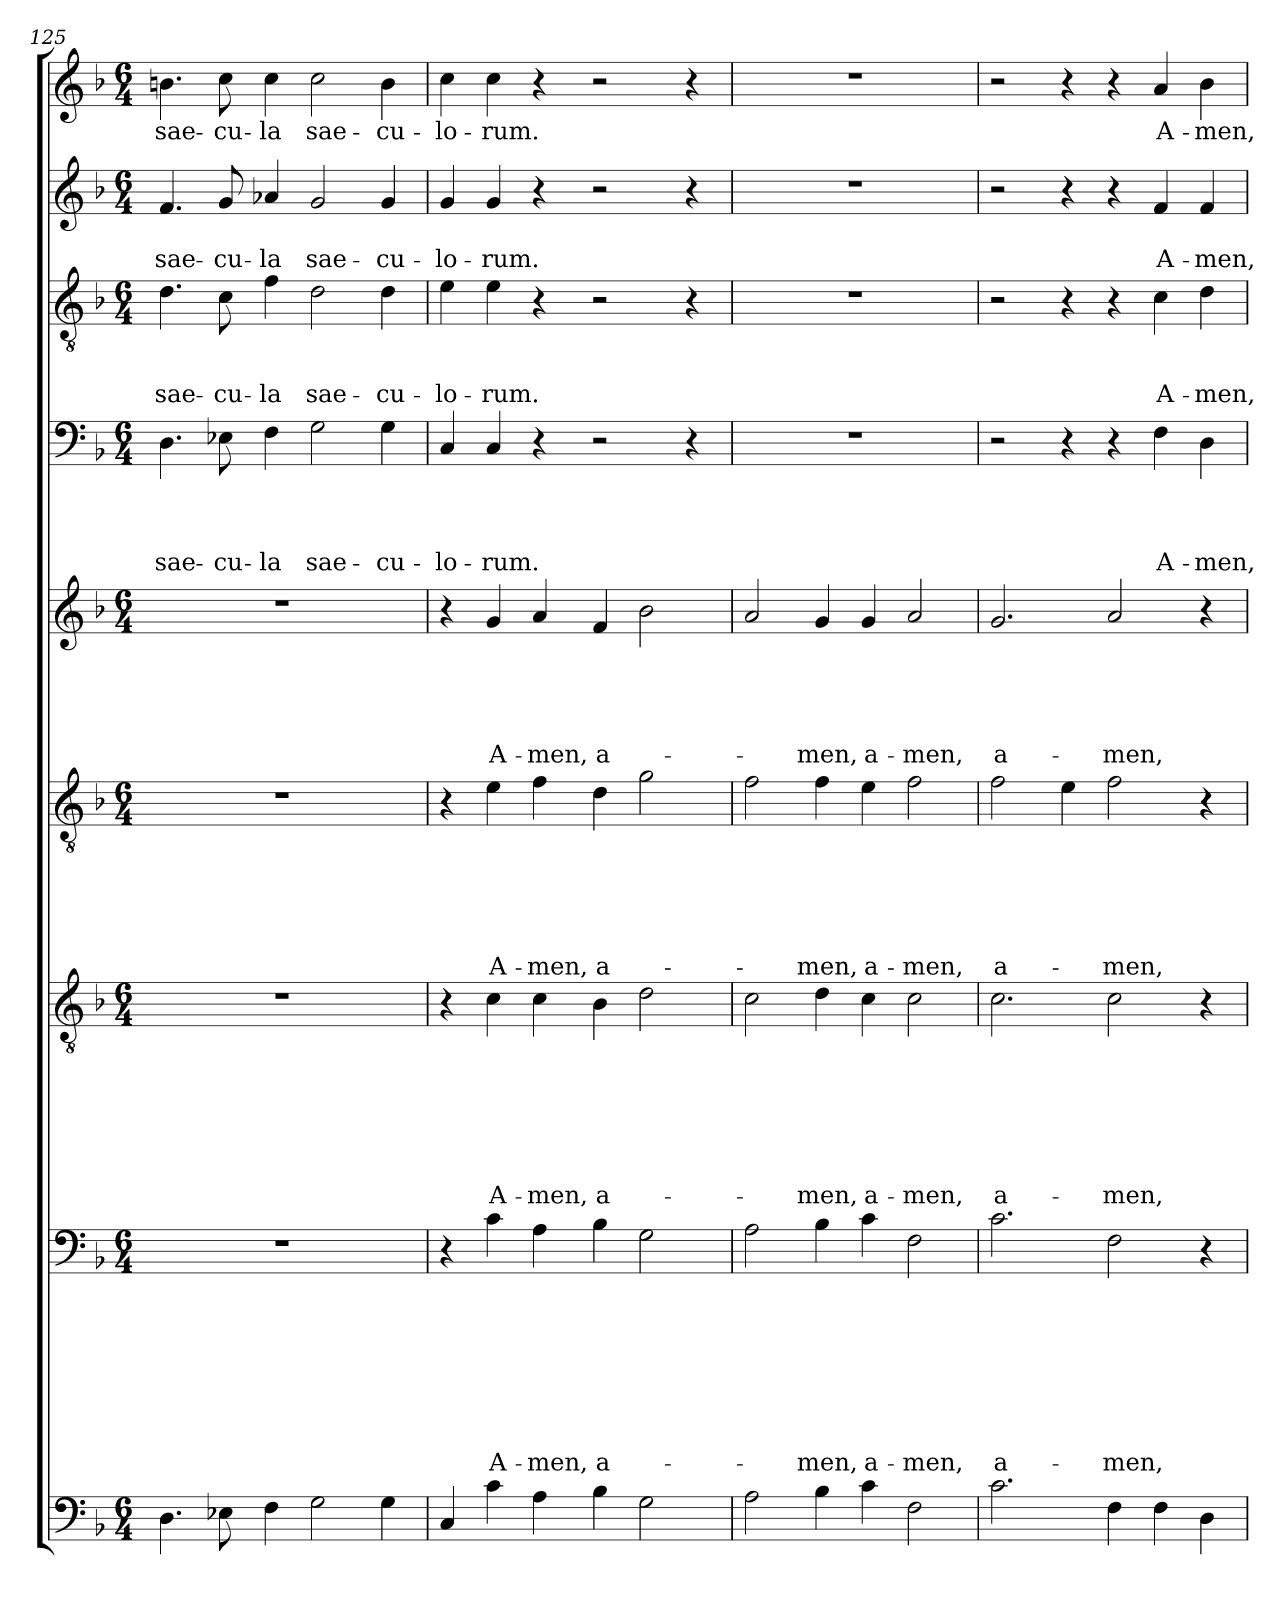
**kern	**kern	**text	**text	**text	**text	**text	**text	**text	**text	**kern	**text	**text	**text	**text	**text	**text	**text	**kern	**text	**text	**text	**text	**text	**text	**kern	**text	**text	**text	**text	**text	**kern	**text	**text	**text	**text	**kern	**text	**text	**text	**kern	**text	**text	**kern	**text
*part9	*part8	*part8	*part8	*part8	*part8	*part8	*part8	*part8	*part8	*part7	*part7	*part7	*part7	*part7	*part7	*part7	*part7	*part6	*part6	*part6	*part6	*part6	*part6	*part6	*part5	*part5	*part5	*part5	*part5	*part5	*part4	*part4	*part4	*part4	*part4	*part3	*part3	*part3	*part3	*part2	*part2	*part2	*part1	*part1
*staff9	*staff8	*staff8	*staff8	*staff8	*staff8	*staff8	*staff8	*staff8	*staff8	*staff7	*staff7	*staff7	*staff7	*staff7	*staff7	*staff7	*staff7	*staff6	*staff6	*staff6	*staff6	*staff6	*staff6	*staff6	*staff5	*staff5	*staff5	*staff5	*staff5	*staff5	*staff4	*staff4	*staff4	*staff4	*staff4	*staff3	*staff3	*staff3	*staff3	*staff2	*staff2	*staff2	*staff1	*staff1
!!LO:LB:g=z
*clefF4	*clefF4	*	*	*	*	*	*	*	*	*clefGv2	*	*	*	*	*	*	*	*clefGv2	*	*	*	*	*	*	*clefG2	*	*	*	*	*	*clefF4	*	*	*	*	*clefGv2	*	*	*	*clefG2	*	*	*clefG2	*
*k[b-]	*k[b-]	*	*	*	*	*	*	*	*	*k[b-]	*	*	*	*	*	*	*	*k[b-]	*	*	*	*	*	*	*k[b-]	*	*	*	*	*	*k[b-]	*	*	*	*	*k[b-]	*	*	*	*k[b-]	*	*	*k[b-]	*
*F:	*F:	*	*	*	*	*	*	*	*	*F:	*	*	*	*	*	*	*	*F:	*	*	*	*	*	*	*F:	*	*	*	*	*	*F:	*	*	*	*	*F:	*	*	*	*F:	*	*	*F:	*
*M6/4	*M6/4	*	*	*	*	*	*	*	*	*M6/4	*	*	*	*	*	*	*	*M6/4	*	*	*	*	*	*	*M6/4	*	*	*	*	*	*M6/4	*	*	*	*	*M6/4	*	*	*	*M6/4	*	*	*M6/4	*
=125	=125	=125	=125	=125	=125	=125	=125	=125	=125	=125	=125	=125	=125	=125	=125	=125	=125	=125	=125	=125	=125	=125	=125	=125	=125	=125	=125	=125	=125	=125	=125	=125	=125	=125	=125	=125	=125	=125	=125	=125	=125	=125	=125	=125
!	!	!	!	!	!	!	!	!	!	!	!	!	!	!	!	!	!	!	!	!	!	!	!	!	!	!	!	!	!	!	!	!	!	!	!LO:LY:b	!	!	!	!LO:LY:b	!	!	!LO:LY:b	!	!LO:LY:b
4.D\	1.r	.	.	.	.	.	.	.	.	1.r	.	.	.	.	.	.	.	1.r	.	.	.	.	.	.	1.r	.	.	.	.	.	4.D\	.	.	.	sae-	4.d\	.	.	sae-	4.f/	.	sae-	4.bn\	sae-
!	!	!	!	!	!	!	!	!	!	!	!	!	!	!	!	!	!	!	!	!	!	!	!	!	!	!	!	!	!	!	!	!	!	!	!LO:LY:b	!	!	!	!LO:LY:b	!	!	!LO:LY:b	!	!LO:LY:b
8E-X\	.	.	.	.	.	.	.	.	.	.	.	.	.	.	.	.	.	.	.	.	.	.	.	.	.	.	.	.	.	.	8E-X\	.	.	.	-cu-	8c\	.	.	-cu-	8g/	.	-cu-	8cc\	-cu-
!	!	!	!	!	!	!	!	!	!	!	!	!	!	!	!	!	!	!	!	!	!	!	!	!	!	!	!	!	!	!	!	!	!	!	!LO:LY:b	!	!	!	!LO:LY:b	!	!	!LO:LY:b	!	!LO:LY:b
4F\	.	.	.	.	.	.	.	.	.	.	.	.	.	.	.	.	.	.	.	.	.	.	.	.	.	.	.	.	.	.	4F\	.	.	.	-la	4f\	.	.	-la	4a-X/	.	-la	4cc\	-la
!	!	!	!	!	!	!	!	!	!	!	!	!	!	!	!	!	!	!	!	!	!	!	!	!	!	!	!	!	!	!	!	!	!	!	!LO:LY:b	!	!	!	!LO:LY:b	!	!	!LO:LY:b	!	!LO:LY:b
2G\	.	.	.	.	.	.	.	.	.	.	.	.	.	.	.	.	.	.	.	.	.	.	.	.	.	.	.	.	.	.	2G\	.	.	.	sae-	2d\	.	.	sae-	2g/	.	sae-	2cc\	sae-
!	!	!	!	!	!	!	!	!	!	!	!	!	!	!	!	!	!	!	!	!	!	!	!	!	!	!	!	!	!	!	!	!	!	!	!LO:LY:b	!	!	!	!LO:LY:b	!	!	!LO:LY:b	!	!LO:LY:b
4G\	.	.	.	.	.	.	.	.	.	.	.	.	.	.	.	.	.	.	.	.	.	.	.	.	.	.	.	.	.	.	4G\	.	.	.	-cu-	4d\	.	.	-cu-	4g/	.	-cu-	4b\	-cu-
=126	=126	=126	=126	=126	=126	=126	=126	=126	=126	=126	=126	=126	=126	=126	=126	=126	=126	=126	=126	=126	=126	=126	=126	=126	=126	=126	=126	=126	=126	=126	=126	=126	=126	=126	=126	=126	=126	=126	=126	=126	=126	=126	=126	=126
!	!	!	!	!	!	!	!	!	!	!	!	!	!	!	!	!	!	!	!	!	!	!	!	!	!	!	!	!	!	!	!	!	!	!	!LO:LY:b	!	!	!	!LO:LY:b	!	!	!LO:LY:b	!	!LO:LY:b
4C/	4r	.	.	.	.	.	.	.	.	4r	.	.	.	.	.	.	.	4r	.	.	.	.	.	.	4r	.	.	.	.	.	4C/	.	.	.	-lo-	4e\	.	.	-lo-	4g/	.	-lo-	4cc\	-lo-
!	!	!	!	!	!	!	!	!	!LO:LY:b	!	!	!	!	!	!	!	!LO:LY:b	!	!	!	!	!	!	!LO:LY:b	!	!	!	!	!	!LO:LY:b	!	!	!	!	!LO:LY:b	!	!	!	!LO:LY:b	!	!	!LO:LY:b	!	!LO:LY:b
4c\	4c\	.	.	.	.	.	.	.	A-	4c\	.	.	.	.	.	.	A-	4e\	.	.	.	.	.	A-	4g/	.	.	.	.	A-	4C/	.	.	.	-rum.	4e\	.	.	-rum.	4g/	.	-rum.	4cc\	-rum.
!	!	!	!	!	!	!	!	!	!LO:LY:b	!	!	!	!	!	!	!	!LO:LY:b	!	!	!	!	!	!	!LO:LY:b	!	!	!	!	!	!LO:LY:b	!	!	!	!	!	!	!	!	!	!	!	!	!	!
4A\	4A\	.	.	.	.	.	.	.	-men,	4c\	.	.	.	.	.	.	-men,	4f\	.	.	.	.	.	-men,	4a/	.	.	.	.	-men,	4r	.	.	.	.	4r	.	.	.	4r	.	.	4r	.
!	!	!	!	!	!	!	!	!	!LO:LY:b	!	!	!	!	!	!	!	!LO:LY:b	!	!	!	!	!	!	!LO:LY:b	!	!	!	!	!	!LO:LY:b	!	!	!	!	!	!	!	!	!	!	!	!	!	!
4B-\	4B-\	.	.	.	.	.	.	.	a-	4B-\	.	.	.	.	.	.	a-	4d\	.	.	.	.	.	a-	4f/	.	.	.	.	a-	2r	.	.	.	.	2r	.	.	.	2r	.	.	2r	.
2G\	2G\	.	.	.	.	.	.	.	.	2d\	.	.	.	.	.	.	.	2g\	.	.	.	.	.	.	2b-\	.	.	.	.	.	.	.	.	.	.	.	.	.	.	.	.	.	.	.
.	.	.	.	.	.	.	.	.	.	.	.	.	.	.	.	.	.	.	.	.	.	.	.	.	.	.	.	.	.	.	4r	.	.	.	.	4r	.	.	.	4r	.	.	4r	.
=127	=127	=127	=127	=127	=127	=127	=127	=127	=127	=127	=127	=127	=127	=127	=127	=127	=127	=127	=127	=127	=127	=127	=127	=127	=127	=127	=127	=127	=127	=127	=127	=127	=127	=127	=127	=127	=127	=127	=127	=127	=127	=127	=127	=127
2A\	2A\	.	.	.	.	.	.	.	.	2c\	.	.	.	.	.	.	.	2f\	.	.	.	.	.	.	2a/	.	.	.	.	.	1.r	.	.	.	.	1.r	.	.	.	1.r	.	.	1.r	.
!	!	!	!	!	!	!	!	!	!LO:LY:b	!	!	!	!	!	!	!	!LO:LY:b	!	!	!	!	!	!	!LO:LY:b	!	!	!	!	!	!LO:LY:b	!	!	!	!	!	!	!	!	!	!	!	!	!	!
4B-\	4B-\	.	.	.	.	.	.	.	-men,	4d\	.	.	.	.	.	.	-men,	4f\	.	.	.	.	.	-men,	4g/	.	.	.	.	-men,	.	.	.	.	.	.	.	.	.	.	.	.	.	.
!	!	!	!	!	!	!	!	!	!LO:LY:b	!	!	!	!	!	!	!	!LO:LY:b	!	!	!	!	!	!	!LO:LY:b	!	!	!	!	!	!LO:LY:b	!	!	!	!	!	!	!	!	!	!	!	!	!	!
4c\	4c\	.	.	.	.	.	.	.	a-	4c\	.	.	.	.	.	.	a-	4e\	.	.	.	.	.	a-	4g/	.	.	.	.	a-	.	.	.	.	.	.	.	.	.	.	.	.	.	.
!	!	!	!	!	!	!	!	!	!LO:LY:b	!	!	!	!	!	!	!	!LO:LY:b	!	!	!	!	!	!	!LO:LY:b	!	!	!	!	!	!LO:LY:b	!	!	!	!	!	!	!	!	!	!	!	!	!	!
2F\	2F\	.	.	.	.	.	.	.	-men,	2c\	.	.	.	.	.	.	-men,	2f\	.	.	.	.	.	-men,	2a/	.	.	.	.	-men,	.	.	.	.	.	.	.	.	.	.	.	.	.	.
=128	=128	=128	=128	=128	=128	=128	=128	=128	=128	=128	=128	=128	=128	=128	=128	=128	=128	=128	=128	=128	=128	=128	=128	=128	=128	=128	=128	=128	=128	=128	=128	=128	=128	=128	=128	=128	=128	=128	=128	=128	=128	=128	=128	=128
!	!	!	!	!	!	!	!	!	!LO:LY:b	!	!	!	!	!	!	!	!LO:LY:b	!	!	!	!	!	!	!LO:LY:b	!	!	!	!	!	!LO:LY:b	!	!	!	!	!	!	!	!	!	!	!	!	!	!
2.c\	2.c\	.	.	.	.	.	.	.	a-	2.c\	.	.	.	.	.	.	a-	2f\	.	.	.	.	.	a-	2.g/	.	.	.	.	a-	2r	.	.	.	.	2r	.	.	.	2r	.	.	2r	.
.	.	.	.	.	.	.	.	.	.	.	.	.	.	.	.	.	.	4e\	.	.	.	.	.	.	.	.	.	.	.	.	4r	.	.	.	.	4r	.	.	.	4r	.	.	4r	.
!	!	!	!	!	!	!	!	!	!LO:LY:b	!	!	!	!	!	!	!	!LO:LY:b	!	!	!	!	!	!	!LO:LY:b	!	!	!	!	!	!LO:LY:b	!	!	!	!	!	!	!	!	!	!	!	!	!	!
4F\	2F\	.	.	.	.	.	.	.	-men,	2c\	.	.	.	.	.	.	-men,	2f\	.	.	.	.	.	-men,	2a/	.	.	.	.	-men,	4r	.	.	.	.	4r	.	.	.	4r	.	.	4r	.
!	!	!	!	!	!	!	!	!	!	!	!	!	!	!	!	!	!	!	!	!	!	!	!	!	!	!	!	!	!	!	!	!	!	!	!LO:LY:b	!	!	!	!LO:LY:b	!	!	!LO:LY:b	!	!LO:LY:b
4F\	.	.	.	.	.	.	.	.	.	.	.	.	.	.	.	.	.	.	.	.	.	.	.	.	.	.	.	.	.	.	4F\	.	.	.	A-	4c\	.	.	A-	4f/	.	A-	4a/	A-
!	!	!	!	!	!	!	!	!	!	!	!	!	!	!	!	!	!	!	!	!	!	!	!	!	!	!	!	!	!	!	!	!	!	!	!LO:LY:b	!	!	!	!LO:LY:b	!	!	!LO:LY:b	!	!LO:LY:b
4D\	4r	.	.	.	.	.	.	.	.	4r	.	.	.	.	.	.	.	4r	.	.	.	.	.	.	4r	.	.	.	.	.	4D\	.	.	.	-men,	4d\	.	.	-men,	4f/	.	-men,	4b-\	-men,
=	=	=	=	=	=	=	=	=	=	=	=	=	=	=	=	=	=	=	=	=	=	=	=	=	=	=	=	=	=	=	=	=	=	=	=	=	=	=	=	=	=	=	=	=
*-	*-	*-	*-	*-	*-	*-	*-	*-	*-	*-	*-	*-	*-	*-	*-	*-	*-	*-	*-	*-	*-	*-	*-	*-	*-	*-	*-	*-	*-	*-	*-	*-	*-	*-	*-	*-	*-	*-	*-	*-	*-	*-	*-	*-
